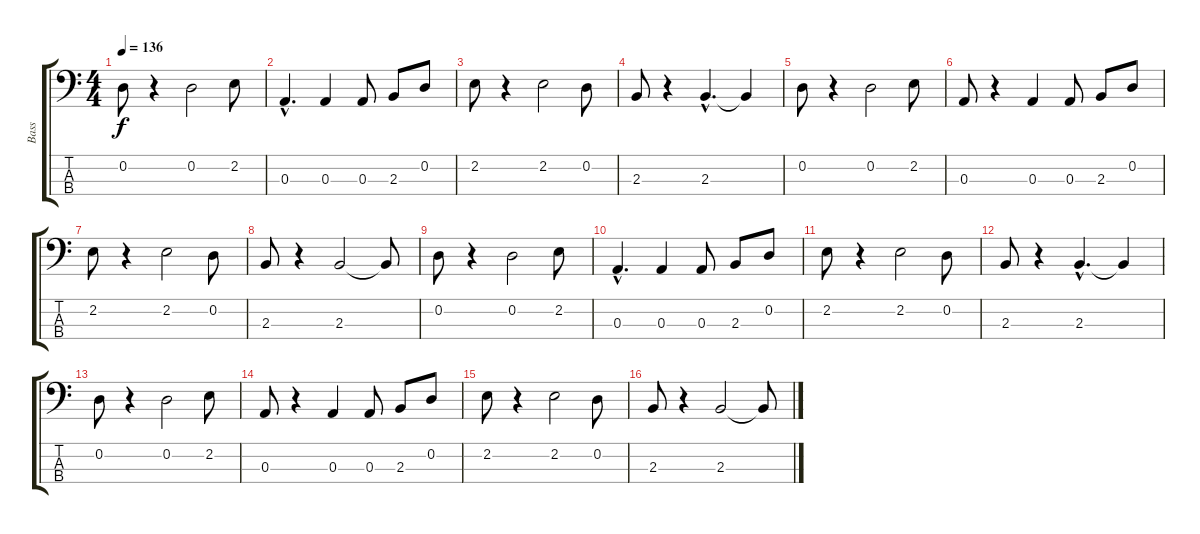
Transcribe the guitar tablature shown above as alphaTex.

\track ("Bass" "Bass") {instrument electricbassfinger}
\staff {score tabs}
\tuning (G2 D2 A1 E1) {hide}
\ts (4 4)
\tempo 136
\clef f4
\ks c
0.2.8{dy f} r.4 0.2.2 2.2.8 |
0.3{hac}.4{d} 0.3.4 0.3.8 2.3.8 0.2.8 |
2.2.8 r.4 2.2.2 0.2.8 |
2.3.8 r.4 2.3{hac}.4{d} 2.3{t}.4 |
0.2.8 r.4 0.2.2 2.2.8 |
0.3.8 r.4 0.3.4 0.3.8 2.3.8 0.2.8 |
2.2.8 r.4 2.2.2 0.2.8 |
2.3.8 r.4 2.3.2 2.3{t}.8 |
0.2.8 r.4 0.2.2 2.2.8 |
0.3{hac}.4{d} 0.3.4 0.3.8 2.3.8 0.2.8 |
2.2.8 r.4 2.2.2 0.2.8 |
2.3.8 r.4 2.3{hac}.4{d} 2.3{t}.4 |
0.2.8 r.4 0.2.2 2.2.8 |
0.3.8 r.4 0.3.4 0.3.8 2.3.8 0.2.8 |
2.2.8 r.4 2.2.2 0.2.8 |
2.3.8 r.4 2.3.2 2.3{t}.8
